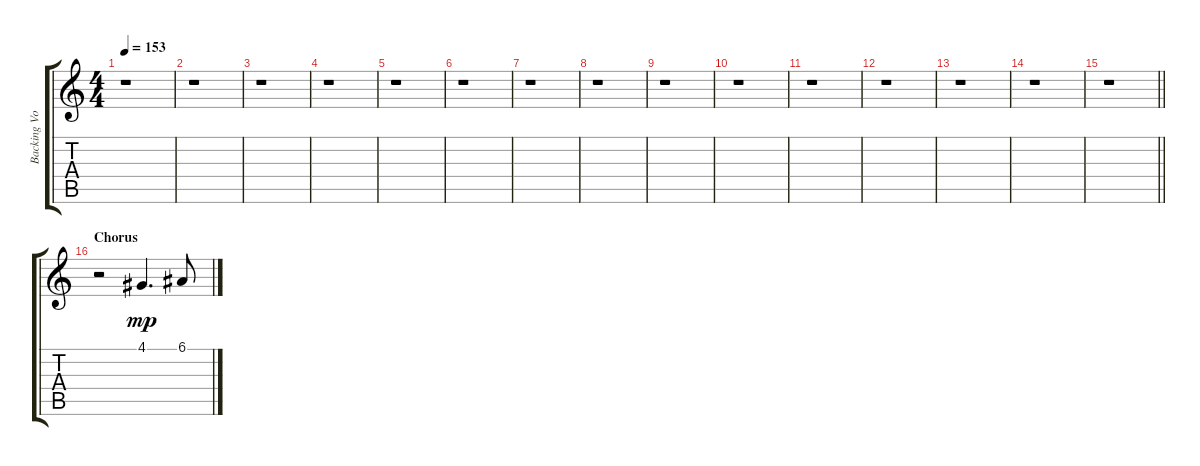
\track ("Backing Vocals" "Backing Vo") {instrument voiceoohs}
\staff {score tabs}
\tuning (E4 B3 G3 D3 A2 E2) {hide}
\ts (4 4)
\tempo 153
\clef g2
\ks c
r.1{dy f} |
r.1 |
r.1 |
r.1 |
r.1 |
r.1 |
r.1 |
r.1 |
r.1 |
r.1 |
r.1 |
r.1 |
r.1 |
r.1 |
\barLineRight lightlight
r.1 |
\section ("" "Chorus")
r.2 4.1.4{d dy mp} 6.1.8
